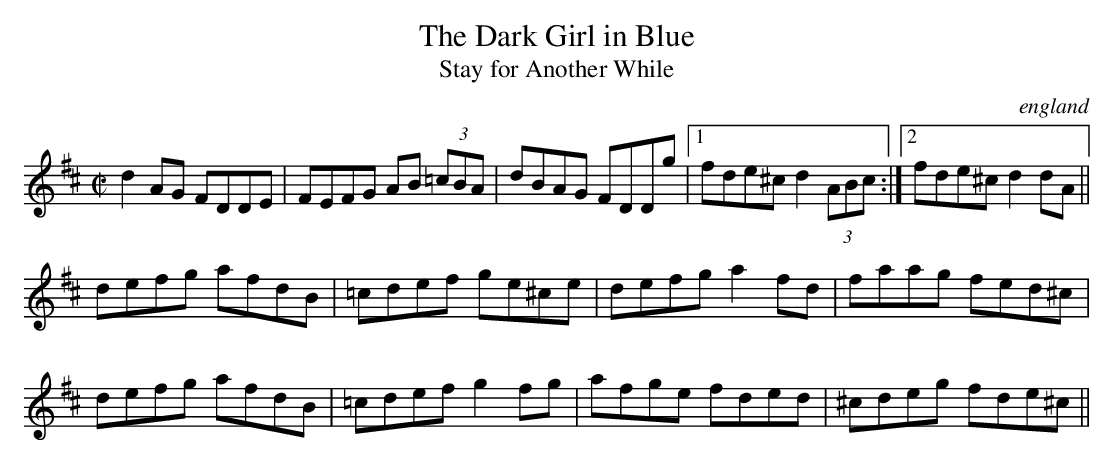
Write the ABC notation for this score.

X:1
T:Dark Girl in Blue, The
T:Stay for Another While
O:england
M:C|
K:D
d2AG FDDE|FEFG AB (3=cBA|dBAG FDDg|1 fde^c d2 (3ABc:|2 fde^c d2dA||
defg afdB|=cdef ge^ce|defg a2fd|faag fed^c|
defg afdB|=cdef g2fg|afge fded|^cdeg fde^c||
